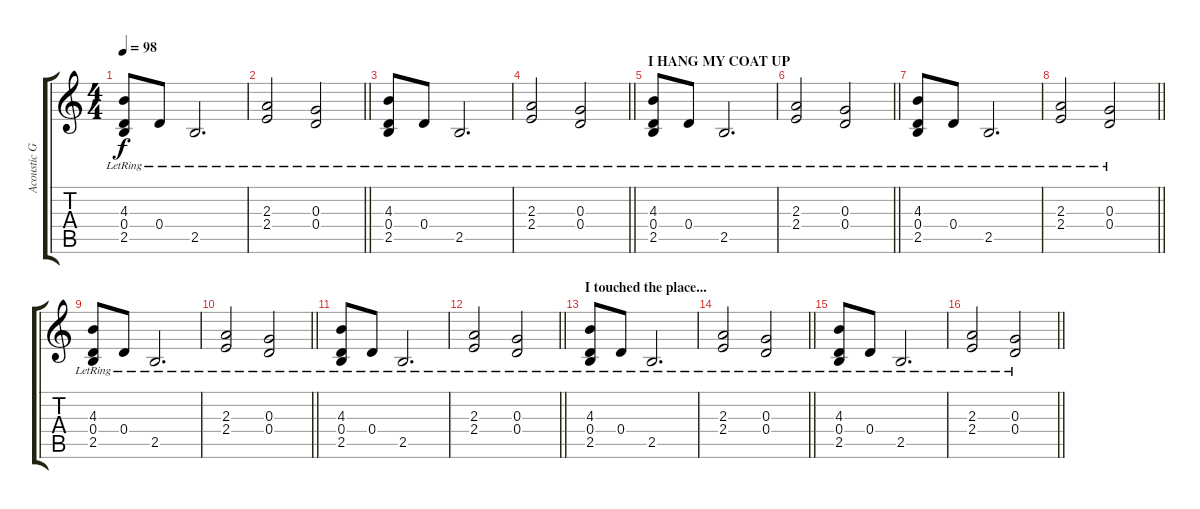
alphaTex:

\track ("Acoustic Guitar #1" "Acoustic G") {instrument acousticguitarnylon}
\staff {score tabs}
\tuning (E4 B3 G3 D3 A2 E2) {hide}
\ts (4 4)
\tempo 98
\clef g2
\ks c
(4.3{lr} 0.4{lr} 2.5{lr}).8{dy f} 0.4{lr}.8 2.5{lr}.2{d} |
\barLineRight lightlight
(2.3{lr} 2.4{lr}).2 (0.3{lr} 0.4{lr}).2 |
(4.3{lr} 0.4{lr} 2.5{lr}).8 0.4{lr}.8 2.5{lr}.2{d} |
\barLineRight lightlight
(2.3{lr} 2.4{lr}).2 (0.3{lr} 0.4{lr}).2 |
\section ("" "I HANG MY COAT UP")
(4.3{lr} 0.4{lr} 2.5{lr}).8 0.4{lr}.8 2.5{lr}.2{d} |
\barLineRight lightlight
(2.3{lr} 2.4{lr}).2 (0.3{lr} 0.4{lr}).2 |
(4.3{lr} 0.4{lr} 2.5{lr}).8 0.4{lr}.8 2.5{lr}.2{d} |
\barLineRight lightlight
(2.3{lr} 2.4{lr}).2 (0.3{lr} 0.4{lr}).2 |
(4.3{lr} 0.4{lr} 2.5{lr}).8 0.4{lr}.8 2.5{lr}.2{d} |
\barLineRight lightlight
(2.3{lr} 2.4{lr}).2 (0.3{lr} 0.4{lr}).2 |
(4.3{lr} 0.4{lr} 2.5{lr}).8 0.4{lr}.8 2.5{lr}.2{d} |
\barLineRight lightlight
(2.3{lr} 2.4{lr}).2 (0.3{lr} 0.4{lr}).2 |
\section ("" "I touched the place...")
(4.3{lr} 0.4{lr} 2.5{lr}).8 0.4{lr}.8 2.5{lr}.2{d} |
\barLineRight lightlight
(2.3{lr} 2.4{lr}).2 (0.3{lr} 0.4{lr}).2 |
(4.3{lr} 0.4{lr} 2.5{lr}).8 0.4{lr}.8 2.5{lr}.2{d} |
\barLineRight lightlight
(2.3{lr} 2.4{lr}).2 (0.3{lr} 0.4{lr}).2
